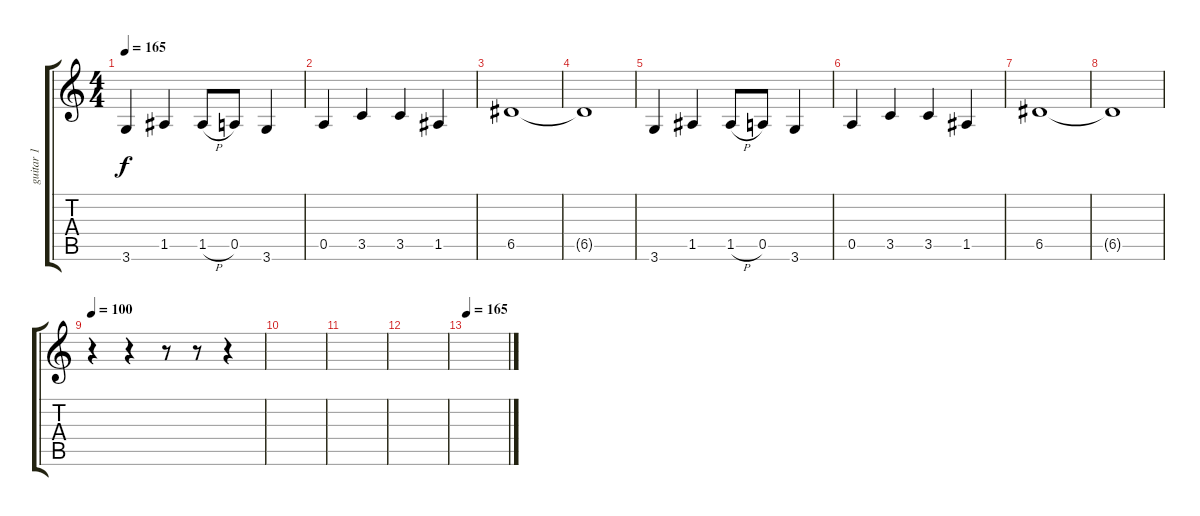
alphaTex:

\track ("guitar 1" "guitar 1") {instrument electricguitarmuted}
\staff {score tabs}
\tuning (E4 B3 G3 D3 A2 E2) {hide}
\ts (4 4)
\tempo 165
\clef g2
\ks c
3.6.4{dy f} 1.5.4 1.5{h}.8 0.5.8 3.6.4 |
0.5.4 3.5.4 3.5.4 1.5.4 |
6.5.1 |
6.5{t}.1 |
3.6.4 1.5.4 1.5{h}.8 0.5.8 3.6.4 |
0.5.4 3.5.4 3.5.4 1.5.4 |
6.5.1 |
6.5{t}.1 |
\tempo 100
r.4 r.4 r.8 r.8 r.4 |
|
|
|
\tempo 165
